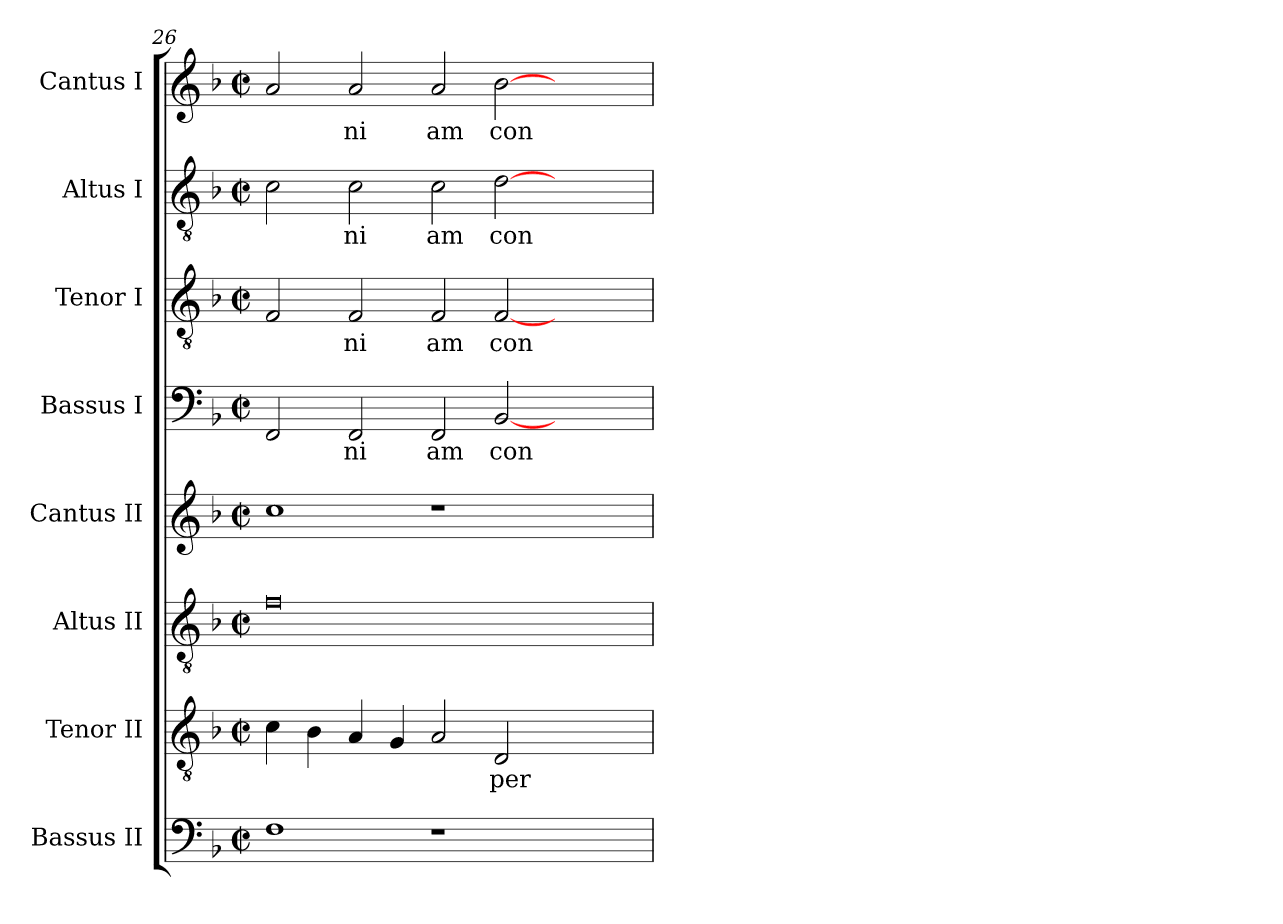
**kern	**kern	**text	**kern	**kern	**kern	**text	**kern	**text	**kern	**text	**kern	**text
*part8	*part7	*part7	*part6	*part5	*part4	*part4	*part3	*part3	*part2	*part2	*part1	*part1
*staff8	*staff7	*staff7	*staff6	*staff5	*staff4	*staff4	*staff3	*staff3	*staff2	*staff2	*staff1	*staff1
*I"Bassus II	*I"Tenor II	*	*I"Altus II	*I"Cantus II	*I"Bassus I	*	*I"Tenor I	*	*I"Altus I	*	*I"Cantus I	*
*clefF4	*clefGv2	*	*clefGv2	*clefG2	*clefF4	*	*clefGv2	*	*clefGv2	*	*clefG2	*
*k[b-]	*k[b-]	*	*k[b-]	*k[b-]	*k[b-]	*	*k[b-]	*	*k[b-]	*	*k[b-]	*
*F:	*F:	*	*F:	*F:	*F:	*	*F:	*	*F:	*	*F:	*
*M2/2	*M2/2	*	*M2/2	*M2/2	*M2/2	*	*M2/2	*	*M2/2	*	*M2/2	*
*met(c|)	*met(c|)	*	*met(c|)	*met(c|)	*met(c|)	*	*met(c|)	*	*met(c|)	*	*met(c|)	*
=26	=26	=26	=26	=26	=26	=26	=26	=26	=26	=26	=26	=26
1F	4c\	.	0f	1cc	2FF/	.	2F/	.	2c\	.	2a/	.
.	4B-\	.	.	.	.	.	.	.	.	.	.	.
!	!	!	!	!	!	!LO:LY:b:cj	!	!LO:LY:b:cj	!	!LO:LY:b:cj	!	!LO:LY:b:cj
.	4A/	.	.	.	2FF/	ni	2F/	ni	2c\	ni	2a/	ni
.	4G/	.	.	.	.	.	.	.	.	.	.	.
!LO:N:vis=1	!	!	!	!LO:N:vis=1	!	!LO:LY:b:cj	!	!LO:LY:b:cj	!	!LO:LY:b:cj	!	!LO:LY:b:cj
0r	2A/	.	.	0r	2FF/	am	2F/	am	2c\	am	2a/	am
!	!	!LO:LY:b:cj	!	!	!	!LO:LY:b	!	!LO:LY:b	!	!LO:LY:b	!	!LO:LY:b
.	2D/	per	.	.	[<2BB-/	con	[<2F/	con	[>2d\	con	[>2b-\	con
.	1ryy	.	1ryy	.	1ryy	.	1ryy	.	1ryy	.	1ryy	.
=	=	=	=	=	=	=	=	=	=	=	=	=
*-	*-	*-	*-	*-	*-	*-	*-	*-	*-	*-	*-	*-
